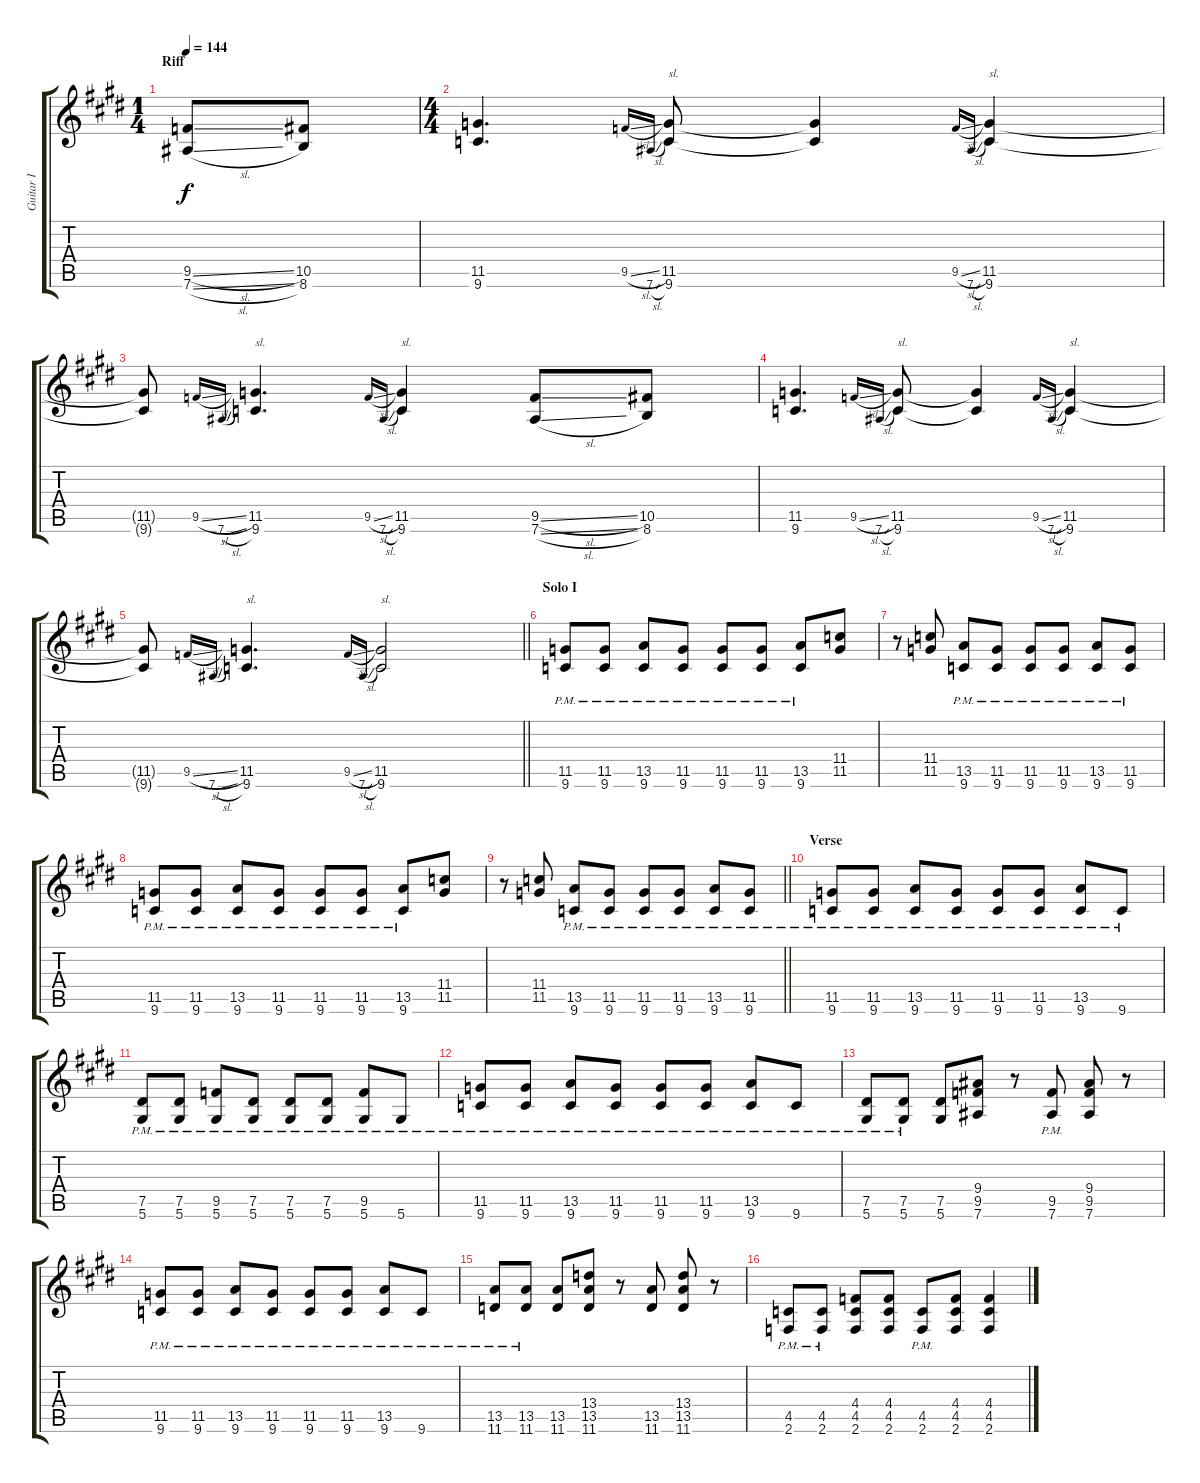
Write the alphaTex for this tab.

\track ("Guitar I" "Guitar I") {instrument distortionguitar}
\staff {score tabs}
\tuning (Eb4 Bb3 Gb3 Db3 Ab2 Eb2) {hide}
\ts (1 4)
\section ("" "Riff")
\tempo 144
\clef g2
\ks c#minor
(9.5{sl} 7.6{sl}).8{dy f instrument distortionguitar} (10.5 8.6).8 |
\ts (4 4)
(11.5 9.6).4{d} 9.5{sl}.16{gr onbeat} 7.6{sl}.16{gr onbeat} (11.5 9.6).8{txt "sl."} (11.5{t} 9.6{t}).4 9.5{sl}.16{gr onbeat} 7.6{sl}.16{gr onbeat} (11.5 9.6).4{txt "sl."} |
(11.5{t} 9.6{t}).8 9.5{sl}.16{gr onbeat} 7.6{sl}.16{gr onbeat} (11.5 9.6).4{d txt "sl."} 9.5{sl}.16{gr onbeat} 7.6{sl}.16{gr onbeat} (11.5 9.6).4{txt "sl."} (9.5{sl} 7.6{sl}).8 (10.5 8.6).8 |
(11.5 9.6).4{d} 9.5{sl}.16{gr onbeat} 7.6{sl}.16{gr onbeat} (11.5 9.6).8{txt "sl."} (11.5{t} 9.6{t}).4 9.5{sl}.16{gr onbeat} 7.6{sl}.16{gr onbeat} (11.5 9.6).4{txt "sl."} |
\barLineRight lightlight
(11.5{t} 9.6{t}).8 9.5{sl}.16{gr onbeat} 7.6{sl}.16{gr onbeat} (11.5 9.6).4{d txt "sl."} 9.5{sl}.16{gr onbeat} 7.6{sl}.16{gr onbeat} (11.5 9.6).2{txt "sl."} |
\section ("" "Solo I")
(11.5{pm} 9.6{pm}).8 (11.5{pm} 9.6{pm}).8 (13.5{pm} 9.6{pm}).8 (11.5{pm} 9.6{pm}).8 (11.5{pm} 9.6{pm}).8 (11.5{pm} 9.6{pm}).8 (13.5{pm} 9.6{pm}).8 (11.4 11.5).8 |
r.8 (11.4 11.5).8 (13.5{pm} 9.6{pm}).8 (11.5{pm} 9.6{pm}).8 (11.5{pm} 9.6{pm}).8 (11.5{pm} 9.6{pm}).8 (13.5{pm} 9.6{pm}).8 (11.5{pm} 9.6{pm}).8 |
(11.5{pm} 9.6{pm}).8 (11.5{pm} 9.6{pm}).8 (13.5{pm} 9.6{pm}).8 (11.5{pm} 9.6{pm}).8 (11.5{pm} 9.6{pm}).8 (11.5{pm} 9.6{pm}).8 (13.5{pm} 9.6{pm}).8 (11.4 11.5).8 |
\barLineRight lightlight
r.8 (11.4 11.5).8 (13.5{pm} 9.6{pm}).8 (11.5{pm} 9.6{pm}).8 (11.5{pm} 9.6{pm}).8 (11.5{pm} 9.6{pm}).8 (13.5{pm} 9.6{pm}).8 (11.5{pm} 9.6{pm}).8 |
\section ("" "Verse")
(11.5{pm} 9.6{pm}).8 (11.5{pm} 9.6{pm}).8 (13.5{pm} 9.6{pm}).8 (11.5{pm} 9.6{pm}).8 (11.5{pm} 9.6{pm}).8 (11.5{pm} 9.6{pm}).8 (13.5{pm} 9.6{pm}).8 9.6{pm}.8 |
(7.5{pm} 5.6{pm}).8 (7.5{pm} 5.6{pm}).8 (9.5{pm} 5.6{pm}).8 (7.5{pm} 5.6{pm}).8 (7.5{pm} 5.6{pm}).8 (7.5{pm} 5.6{pm}).8 (9.5{pm} 5.6{pm}).8 5.6{pm}.8 |
(11.5{pm} 9.6{pm}).8 (11.5{pm} 9.6{pm}).8 (13.5{pm} 9.6{pm}).8 (11.5{pm} 9.6{pm}).8 (11.5{pm} 9.6{pm}).8 (11.5{pm} 9.6{pm}).8 (13.5{pm} 9.6{pm}).8 9.6{pm}.8 |
(7.5{pm} 5.6{pm}).8 (7.5{pm} 5.6{pm}).8 (7.5 5.6).8 (9.4 9.5 7.6).8 r.8 (9.5{pm} 7.6{pm}).8 (9.4 9.5 7.6).8 r.8 |
(11.5{pm} 9.6{pm}).8 (11.5{pm} 9.6{pm}).8 (13.5{pm} 9.6{pm}).8 (11.5{pm} 9.6{pm}).8 (11.5{pm} 9.6{pm}).8 (11.5{pm} 9.6{pm}).8 (13.5{pm} 9.6{pm}).8 9.6{pm}.8 |
(13.5{pm} 11.6{pm}).8 (13.5{pm} 11.6{pm}).8 (13.5 11.6).8 (13.4 13.5 11.6).8 r.8 (13.5 11.6).8 (13.4 13.5 11.6).8 r.8 |
(4.5{pm} 2.6{pm}).8 (4.5{pm} 2.6{pm}).8 (4.4 4.5 2.6).8 (4.4 4.5 2.6).8 (4.5{pm} 2.6{pm}).8 (4.4 4.5 2.6).8 (4.4 4.5 2.6).4
